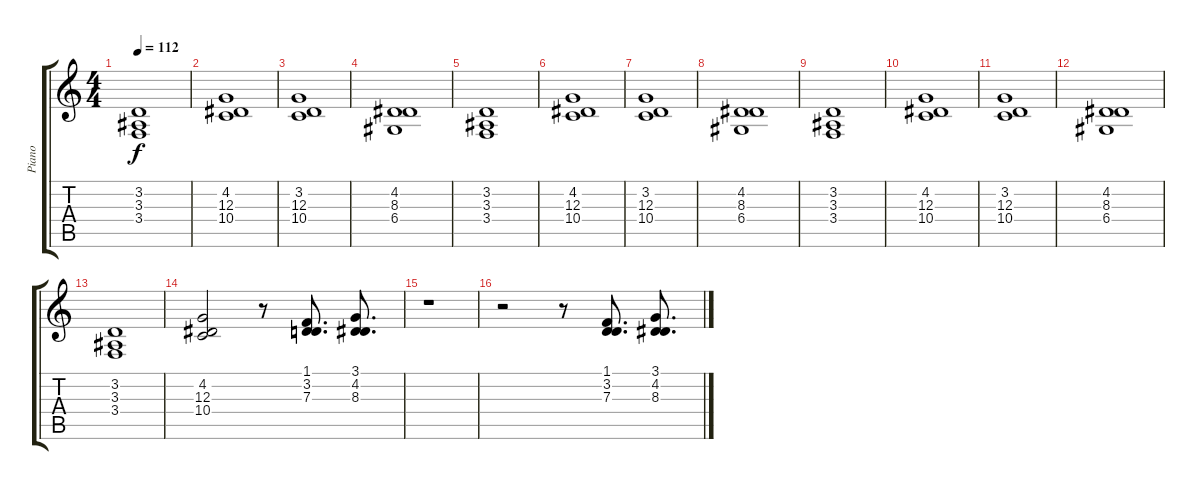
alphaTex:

\track ("Piano" "Piano") {instrument brightacousticpiano}
\staff {score tabs}
\tuning (E4 B3 G3 D3 A2 E2) {hide}
\ts (4 4)
\tempo 112
\clef g2
\ks c
(3.2 3.3 3.4).1{dy f} |
(4.2 12.3 10.4).1 |
(3.2 12.3 10.4).1 |
(4.2 8.3 6.4).1 |
(3.2 3.3 3.4).1 |
(4.2 12.3 10.4).1 |
(3.2 12.3 10.4).1 |
(4.2 8.3 6.4).1 |
(3.2 3.3 3.4).1 |
(4.2 12.3 10.4).1 |
(3.2 12.3 10.4).1 |
(4.2 8.3 6.4).1 |
(3.2 3.3 3.4).1 |
(4.2 12.3 10.4).2 r.8 (1.1 3.2 7.3).8{d} (3.1 4.2 8.3).8{d} |
r.1 |
r.2 r.8 (1.1 3.2 7.3).8{d} (3.1 4.2 8.3).8{d}
